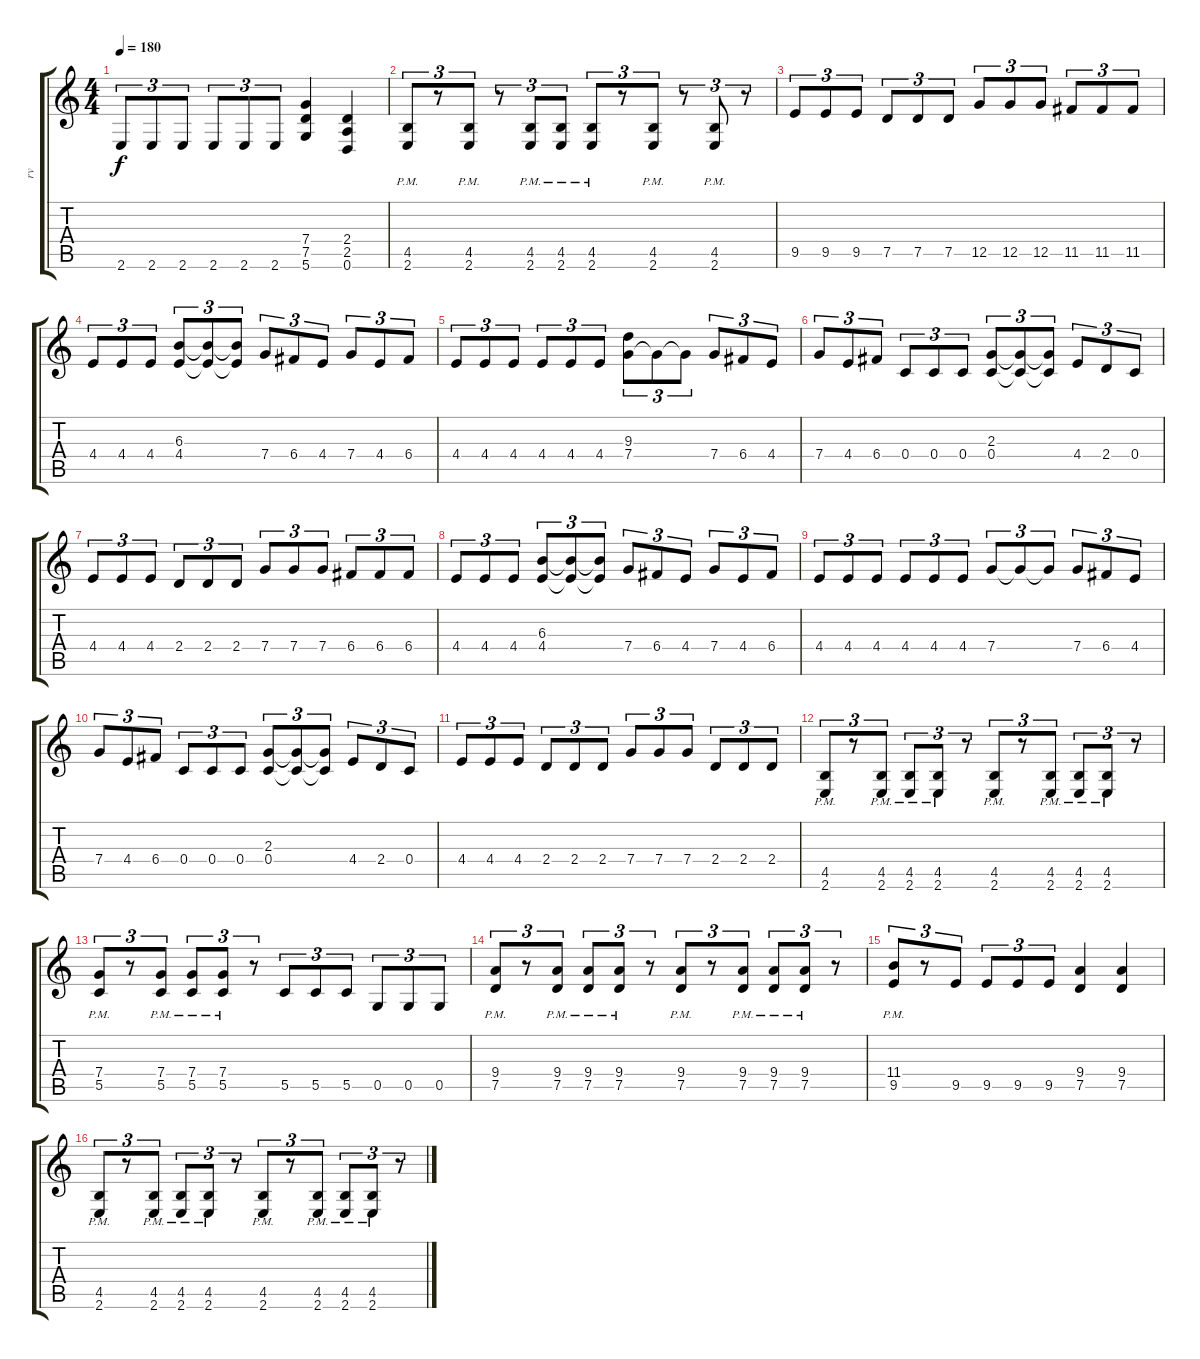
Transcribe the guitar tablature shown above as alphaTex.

\track ("rv" "rv") {instrument overdrivenguitar}
\staff {score tabs}
\tuning (D4 A3 F3 C3 G2 D2) {hide}
\ts (4 4)
\tempo 180
\clef g2
\ks c
2.6.8{tu (3 2) dy f} 2.6.8{tu (3 2)} 2.6.8{tu (3 2)} 2.6.8{tu (3 2)} 2.6.8{tu (3 2)} 2.6.8{tu (3 2)} (7.4 7.5 5.6).4 (2.4 2.5 0.6).4 |
(4.5{pm} 2.6).8{tu (3 2)} r.8{tu (3 2)} (4.5{pm} 2.6).8{tu (3 2)} r.8{tu (3 2)} (4.5{pm} 2.6).8{tu (3 2)} (4.5{pm} 2.6).8{tu (3 2)} (4.5{pm} 2.6).8{tu (3 2)} r.8{tu (3 2)} (4.5{pm} 2.6).8{tu (3 2)} r.8{tu (3 2)} (4.5{pm} 2.6).8{tu (3 2)} r.8{tu (3 2)} |
9.5.8{tu (3 2)} 9.5.8{tu (3 2)} 9.5.8{tu (3 2)} 7.5.8{tu (3 2)} 7.5.8{tu (3 2)} 7.5.8{tu (3 2)} 12.5.8{tu (3 2)} 12.5.8{tu (3 2)} 12.5.8{tu (3 2)} 11.5.8{tu (3 2)} 11.5.8{tu (3 2)} 11.5.8{tu (3 2)} |
4.4.8{tu (3 2)} 4.4.8{tu (3 2)} 4.4.8{tu (3 2)} (6.3 4.4).8{tu (3 2)} (6.3{t} 4.4{t}).8{tu (3 2)} (6.3{t} 4.4{t}).8{tu (3 2)} 7.4.8{tu (3 2)} 6.4.8{tu (3 2)} 4.4.8{tu (3 2)} 7.4.8{tu (3 2)} 4.4.8{tu (3 2)} 6.4.8{tu (3 2)} |
4.4.8{tu (3 2)} 4.4.8{tu (3 2)} 4.4.8{tu (3 2)} 4.4.8{tu (3 2)} 4.4.8{tu (3 2)} 4.4.8{tu (3 2)} (9.3 7.4).8{tu (3 2)} 7.4{t}.8{tu (3 2)} 7.4{t}.8{tu (3 2)} 7.4.8{tu (3 2)} 6.4.8{tu (3 2)} 4.4.8{tu (3 2)} |
7.4.8{tu (3 2)} 4.4.8{tu (3 2)} 6.4.8{tu (3 2)} 0.4.8{tu (3 2)} 0.4.8{tu (3 2)} 0.4.8{tu (3 2)} (2.3 0.4).8{tu (3 2)} (2.3{t} 0.4{t}).8{tu (3 2)} (2.3{t} 0.4{t}).8{tu (3 2)} 4.4.8{tu (3 2)} 2.4.8{tu (3 2)} 0.4.8{tu (3 2)} |
4.4.8{tu (3 2)} 4.4.8{tu (3 2)} 4.4.8{tu (3 2)} 2.4.8{tu (3 2)} 2.4.8{tu (3 2)} 2.4.8{tu (3 2)} 7.4.8{tu (3 2)} 7.4.8{tu (3 2)} 7.4.8{tu (3 2)} 6.4.8{tu (3 2)} 6.4.8{tu (3 2)} 6.4.8{tu (3 2)} |
4.4.8{tu (3 2)} 4.4.8{tu (3 2)} 4.4.8{tu (3 2)} (6.3 4.4).8{tu (3 2)} (6.3{t} 4.4{t}).8{tu (3 2)} (6.3{t} 4.4{t}).8{tu (3 2)} 7.4.8{tu (3 2)} 6.4.8{tu (3 2)} 4.4.8{tu (3 2)} 7.4.8{tu (3 2)} 4.4.8{tu (3 2)} 6.4.8{tu (3 2)} |
4.4.8{tu (3 2)} 4.4.8{tu (3 2)} 4.4.8{tu (3 2)} 4.4.8{tu (3 2)} 4.4.8{tu (3 2)} 4.4.8{tu (3 2)} 7.4.8{tu (3 2)} 7.4{t}.8{tu (3 2)} 7.4{t}.8{tu (3 2)} 7.4.8{tu (3 2)} 6.4.8{tu (3 2)} 4.4.8{tu (3 2)} |
7.4.8{tu (3 2)} 4.4.8{tu (3 2)} 6.4.8{tu (3 2)} 0.4.8{tu (3 2)} 0.4.8{tu (3 2)} 0.4.8{tu (3 2)} (2.3 0.4).8{tu (3 2)} (2.3{t} 0.4{t}).8{tu (3 2)} (2.3{t} 0.4{t}).8{tu (3 2)} 4.4.8{tu (3 2)} 2.4.8{tu (3 2)} 0.4.8{tu (3 2)} |
4.4.8{tu (3 2)} 4.4.8{tu (3 2)} 4.4.8{tu (3 2)} 2.4.8{tu (3 2)} 2.4.8{tu (3 2)} 2.4.8{tu (3 2)} 7.4.8{tu (3 2)} 7.4.8{tu (3 2)} 7.4.8{tu (3 2)} 2.4.8{tu (3 2)} 2.4.8{tu (3 2)} 2.4.8{tu (3 2)} |
(4.5{pm} 2.6).8{tu (3 2)} r.8{tu (3 2)} (4.5{pm} 2.6).8{tu (3 2)} (4.5{pm} 2.6).8{tu (3 2)} (4.5{pm} 2.6).8{tu (3 2)} r.8{tu (3 2)} (4.5{pm} 2.6).8{tu (3 2)} r.8{tu (3 2)} (4.5{pm} 2.6).8{tu (3 2)} (4.5{pm} 2.6).8{tu (3 2)} (4.5{pm} 2.6).8{tu (3 2)} r.8{tu (3 2)} |
(7.4{pm} 5.5).8{tu (3 2)} r.8{tu (3 2)} (7.4{pm} 5.5).8{tu (3 2)} (7.4{pm} 5.5).8{tu (3 2)} (7.4{pm} 5.5).8{tu (3 2)} r.8{tu (3 2)} 5.5.8{tu (3 2)} 5.5.8{tu (3 2)} 5.5.8{tu (3 2)} 0.5.8{tu (3 2)} 0.5.8{tu (3 2)} 0.5.8{tu (3 2)} |
(9.4{pm} 7.5).8{tu (3 2)} r.8{tu (3 2)} (9.4{pm} 7.5).8{tu (3 2)} (9.4{pm} 7.5).8{tu (3 2)} (9.4{pm} 7.5).8{tu (3 2)} r.8{tu (3 2)} (9.4{pm} 7.5).8{tu (3 2)} r.8{tu (3 2)} (9.4{pm} 7.5).8{tu (3 2)} (9.4{pm} 7.5).8{tu (3 2)} (9.4{pm} 7.5).8{tu (3 2)} r.8{tu (3 2)} |
(11.4{pm} 9.5).8{tu (3 2)} r.8{tu (3 2)} 9.5.8{tu (3 2)} 9.5.8{tu (3 2)} 9.5.8{tu (3 2)} 9.5.8{tu (3 2)} (9.4 7.5).4 (9.4 7.5).4 |
(4.5{pm} 2.6).8{tu (3 2)} r.8{tu (3 2)} (4.5{pm} 2.6).8{tu (3 2)} (4.5{pm} 2.6).8{tu (3 2)} (4.5{pm} 2.6).8{tu (3 2)} r.8{tu (3 2)} (4.5{pm} 2.6).8{tu (3 2)} r.8{tu (3 2)} (4.5{pm} 2.6).8{tu (3 2)} (4.5{pm} 2.6).8{tu (3 2)} (4.5{pm} 2.6).8{tu (3 2)} r.8{tu (3 2)}
